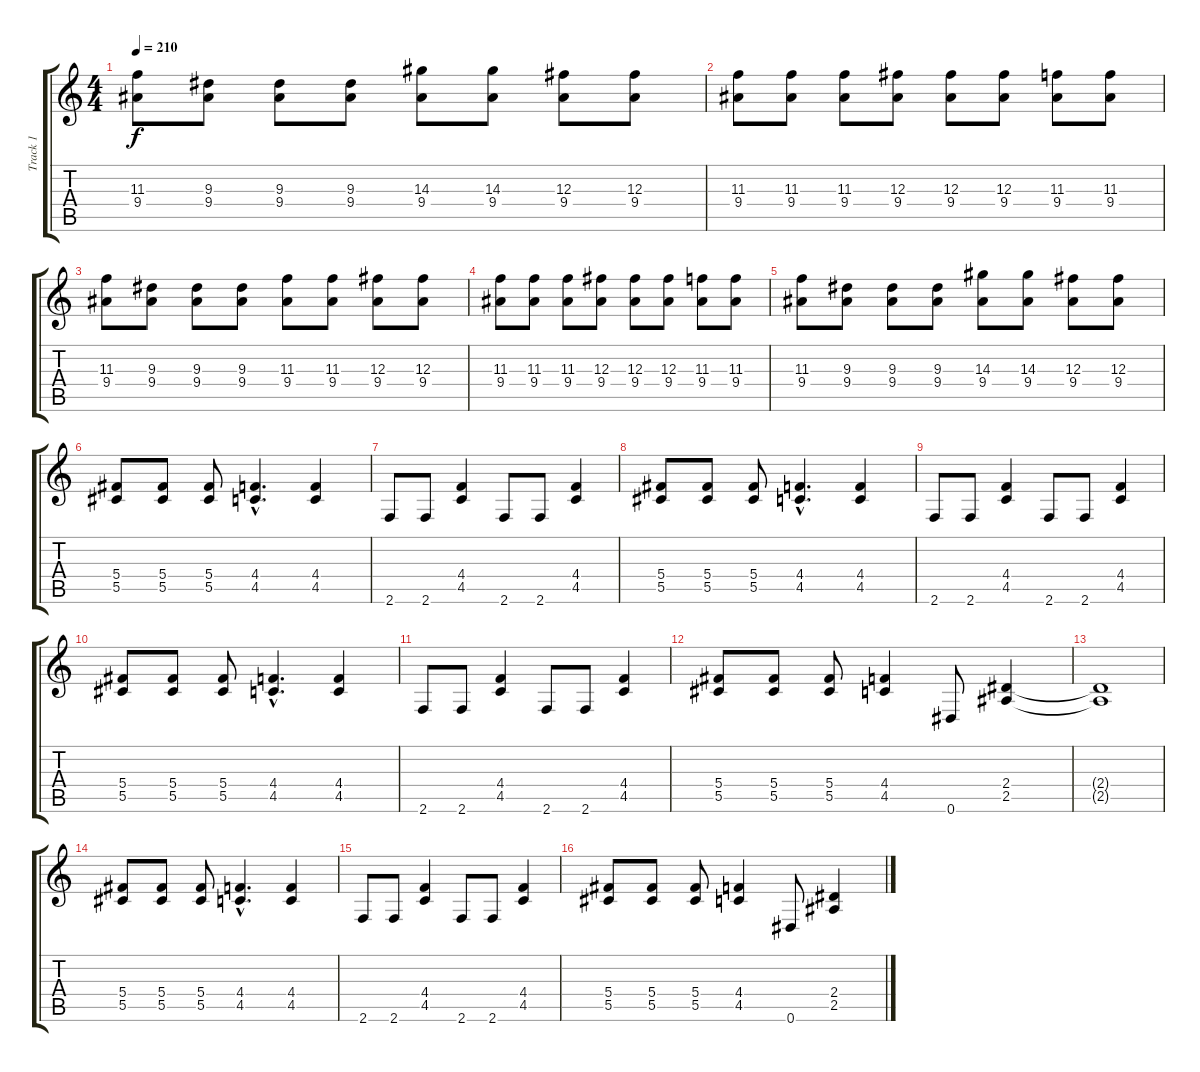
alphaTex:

\track ("Track 1" "Track 1") {instrument distortionguitar}
\staff {score tabs}
\tuning (Eb4 Bb3 Gb3 Db3 Ab2 Eb2) {hide}
\ts (4 4)
\tempo 210
\clef g2
\ks c
(11.3 9.4).8{dy f} (9.3 9.4).8 (9.3 9.4).8 (9.3 9.4).8 (14.3 9.4).8 (14.3 9.4).8 (12.3 9.4).8 (12.3 9.4).8 |
(11.3 9.4).8 (11.3 9.4).8 (11.3 9.4).8 (12.3 9.4).8 (12.3 9.4).8 (12.3 9.4).8 (11.3 9.4).8 (11.3 9.4).8 |
(11.3 9.4).8 (9.3 9.4).8 (9.3 9.4).8 (9.3 9.4).8 (11.3 9.4).8 (11.3 9.4).8 (12.3 9.4).8 (12.3 9.4).8 |
(11.3 9.4).8 (11.3 9.4).8 (11.3 9.4).8 (12.3 9.4).8 (12.3 9.4).8 (12.3 9.4).8 (11.3 9.4).8 (11.3 9.4).8 |
(11.3 9.4).8 (9.3 9.4).8 (9.3 9.4).8 (9.3 9.4).8 (14.3 9.4).8 (14.3 9.4).8 (12.3 9.4).8 (12.3 9.4).8 |
(5.4 5.5).8 (5.4 5.5).8 (5.4 5.5).8 (4.4{hac} 4.5{hac}).4{d} (4.4 4.5).4 |
2.6.8 2.6.8 (4.4 4.5).4 2.6.8 2.6.8 (4.4 4.5).4 |
(5.4 5.5).8 (5.4 5.5).8 (5.4 5.5).8 (4.4{hac} 4.5{hac}).4{d} (4.4 4.5).4 |
2.6.8 2.6.8 (4.4 4.5).4 2.6.8 2.6.8 (4.4 4.5).4 |
(5.4 5.5).8 (5.4 5.5).8 (5.4 5.5).8 (4.4{hac} 4.5{hac}).4{d} (4.4 4.5).4 |
2.6.8 2.6.8 (4.4 4.5).4 2.6.8 2.6.8 (4.4 4.5).4 |
(5.4 5.5).8 (5.4 5.5).8 (5.4 5.5).8 (4.4 4.5).4 0.6.8 (2.4 2.5).4 |
(2.4{t} 2.5{t}).1 |
(5.4 5.5).8 (5.4 5.5).8 (5.4 5.5).8 (4.4{hac} 4.5{hac}).4{d} (4.4 4.5).4 |
2.6.8 2.6.8 (4.4 4.5).4 2.6.8 2.6.8 (4.4 4.5).4 |
(5.4 5.5).8 (5.4 5.5).8 (5.4 5.5).8 (4.4 4.5).4 0.6.8 (2.4 2.5).4
